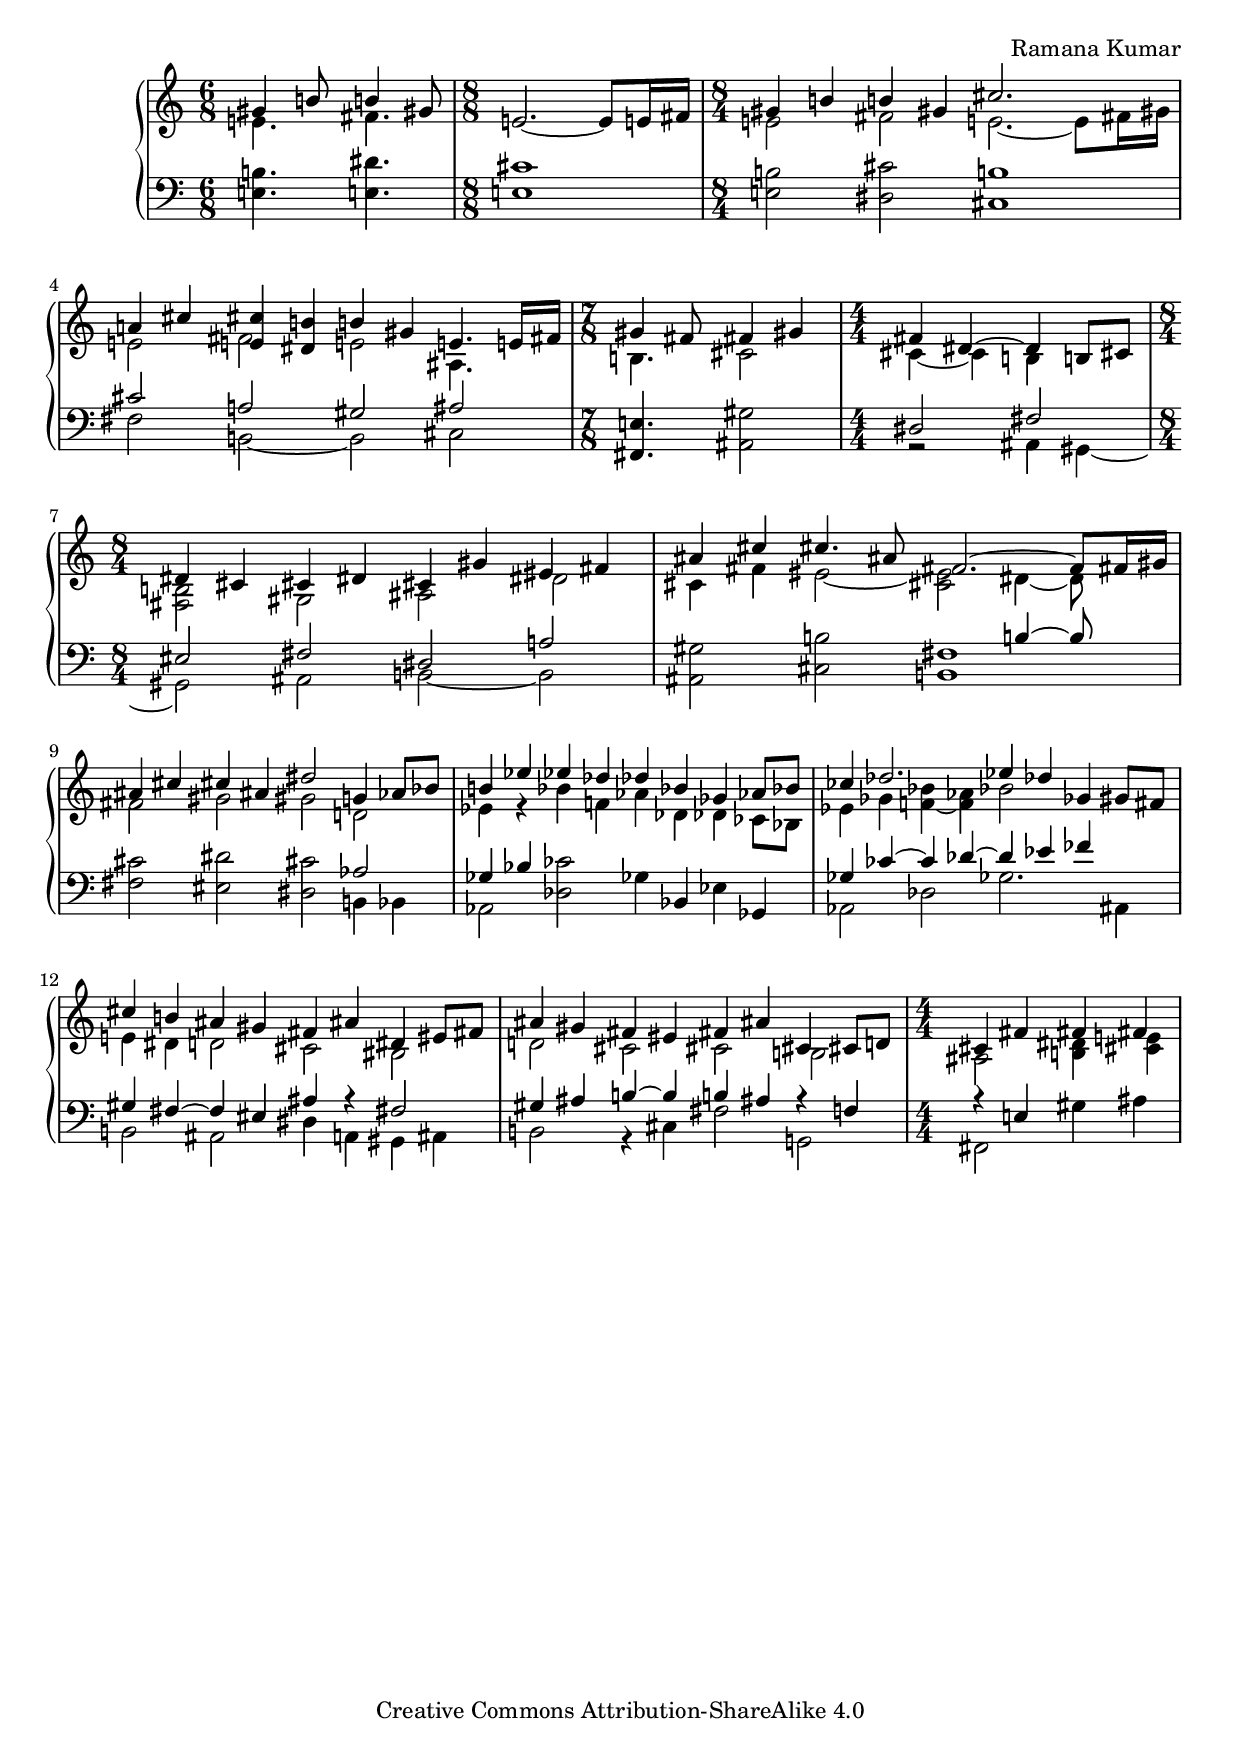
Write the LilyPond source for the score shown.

\version "2.18.0"

\header {
% title = "tbd"
  composer = "Ramana Kumar"
  date = "2015"
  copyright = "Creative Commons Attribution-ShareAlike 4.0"
% dedication = "tbd"
}

#(ly:set-option 'point-and-click #f)

\score {
  \new PianoStaff <<
    \new Staff {
      \accidentalStyle PianoStaff.dodecaphonic
      \override PianoStaff.TimeSignature.style = #'numbered
      \clef treble

      \time 6/8
      << { gis'4 b'8 b'4 gis'8 }
      \\ { e'4. fis'4. } >>
      |

      \time 8/8
      e'2. ~ e'8 e'16 fis'
      |

      \time 8/4
      << { gis'4 b' b' gis' cis''2. s8 }
      \\ { e'2 fis' e'2. ~ e'8 fis'16 gis' } >>
      |

      << { a'4 cis'' < e' cis''> < dis' b'> b' gis' e'4. e'16 fis' }
      \\ { e'2 fis' e' ais4. s8 } >>
      |

      \time 7/8
      << { gis'4 fis'8 fis'4 gis' }
      \\ { b4. cis'2 } >>
      |

      \time 4/4
      << { fis'4 dis'4 ~ dis' b8 cis' }
      \\ { cis'4 ~ cis' b s } >>
      | 

      \time 8/4
      << { dis'4 cis' cis' dis' cis' gis' eis' fis' }
      \\ { < fis b>2 gis ais dis' } >>
      |

      << { ais'4 cis'' cis''4. ais'8 fis'2. ~ fis'8 fis'16 gis' }
      \\ { cis'4 fis' eis'2 ~ < cis' eis'> dis'4 ~ dis'8 } >>
      |

      << { ais'4 cis'' cis'' ais' dis''2 g'4 aes'8 bes' }
      \\ { fis'2 gis' gis' d' } >>
      |

      << { b'4 ees'' ees'' des'' des'' bes' ges' aes'8 bes' }
      \\ { ees'4 r bes' f' aes' des' des' ces'8 bes } >>
      |

      << { ces''4 des''2. ees''4 des'' ges' gis'8 fis' }
      \\ { ees'4 ges' < f' bes'> ~ < f' aes'> bes'2 s } >>
      |

      << { cis''4 b' ais' gis' fis' ais' dis' eis'8 fis' }
      \\ { e'4 dis' d'2 cis' bis } >>
      |

      << { ais'4 gis' fis' eis' fis' ais' cis' cis'8 d' }
      \\ { d'2 cis' cis' b } >>
      |

      \time 4/4
      << { cis'4 fis' fis' fis' }
      \\ { ais2 < b dis'>4 < cis' e'> } >>
      |

    }
    \new Staff {
      \clef bass

      < e b>4. < e dis'>
      |

      < e cis'>1
      |

      < e b>2 < dis cis'> < cis b>1
      |

      << { cis'2 a gis ais }
      \\ { fis b, ~ b, cis } >>
      |

      < fis, e>4. < ais, gis>2
      |

      << { dis2 fis }
      \\ { r2 ais,4 gis, ~ } >>
      |

      << { eis2 fis dis a }
      \\ { gis, ais, b, ~ b, } >>
      |

      < ais, gis>2 < cis b> << { s2 b4 ~ b8 s } \\ < b, fis>1 >>
      |

      < fis cis'>2 < eis dis'> < dis cis'> << aes2 \\ { b,4 bes, } >>
      |

      << { ges4 bes } \\ aes,2 >> < des ces'>2 ges4 bes, ees ges,
      |
 
      << { ges4 ces' ~ ces' des' ~ des' ees' fes' s }
      \\ { aes,2 des ges2. ais,4 } >>
      |

      << { gis4 fis ~ fis eis ais r fis2 }
      \\ { b,2 ais, dis4 a, gis, ais, } >>
      |

      << { gis4 ais b ~ b b ais r f }
      \\ { b,2 r4 cis fis2 g, } >>
      |

      << { r4 e } \\ { fis,2 } >> gis4 ais
      |

    }
  >>
}
